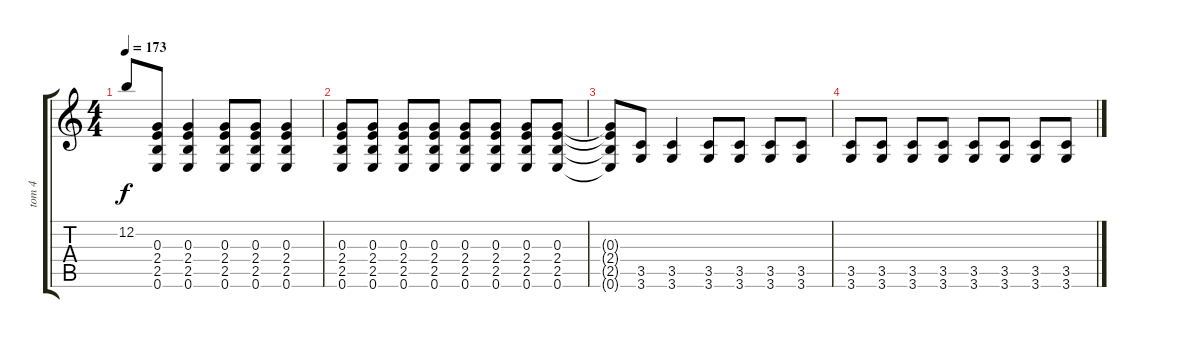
\track ("tom 4" "tom 4") {instrument overdrivenguitar}
\staff {score tabs}
\tuning (E4 B3 G3 D3 A2 E2) {hide}
\ts (4 4)
\tempo 173
\clef g2
\ks c
12.2{t}.8{dy f} (0.3 2.4 2.5 0.6).8 (0.3 2.4 2.5 0.6).4 (0.3 2.4 2.5 0.6).8 (0.3 2.4 2.5 0.6).8 (0.3 2.4 2.5 0.6).4 |
(0.3 2.4 2.5 0.6).8 (0.3 2.4 2.5 0.6).8 (0.3 2.4 2.5 0.6).8 (0.3 2.4 2.5 0.6).8 (0.3 2.4 2.5 0.6).8 (0.3 2.4 2.5 0.6).8 (0.3 2.4 2.5 0.6).8 (0.3 2.4 2.5 0.6).8 |
(0.3{t} 2.4{t} 2.5{t} 0.6{t}).8 (3.5 3.6).8 (3.5 3.6).4 (3.5 3.6).8 (3.5 3.6).8 (3.5 3.6).8 (3.5 3.6).8 |
(3.5 3.6).8 (3.5 3.6).8 (3.5 3.6).8 (3.5 3.6).8 (3.5 3.6).8 (3.5 3.6).8 (3.5 3.6).8 (3.5 3.6).8
